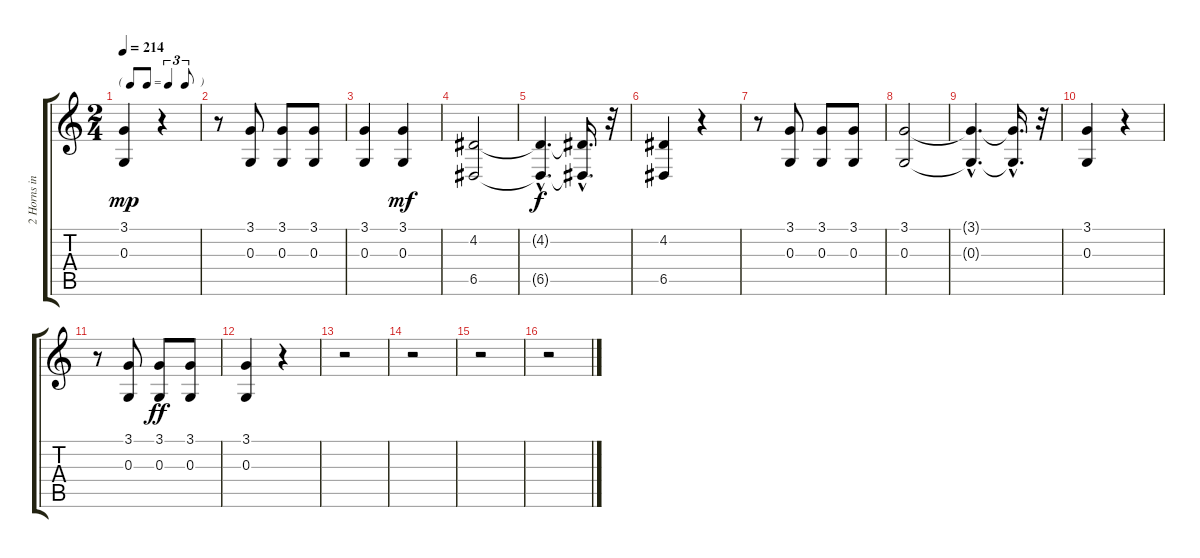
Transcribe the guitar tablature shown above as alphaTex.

\track ("2 Horns in Eb" "2 Horns in") {instrument frenchhorn}
\staff {score tabs}
\tuning (E4 B3 G3 D3 A2 E2) {hide}
\ts (2 4)
\tf triplet8th
\tempo 214
\clef g2
\ks c
(3.1 0.3).4{dy mp} r.4 |
r.8 (3.1 0.3).8 (3.1 0.3).8 (3.1 0.3).8 |
(3.1 0.3).4 (3.1 0.3).4{dy mf} |
(4.2 6.5).2 |
(4.2{hac t} 6.5{hac t}).4{d dy f} (4.2{hac t} 6.5{hac t}).16{d} r.32 |
(4.2 6.5).4 r.4 |
r.8 (3.1 0.3).8 (3.1 0.3).8 (3.1 0.3).8 |
(3.1 0.3).2 |
(3.1{hac t} 0.3{hac t}).4{d} (3.1{hac t} 0.3{hac t}).16{d} r.32 |
(3.1 0.3).4 r.4 |
r.8 (3.1 0.3).8 (3.1 0.3).8{dy ff} (3.1 0.3).8 |
(3.1 0.3).4 r.4 |
r.2 |
r.2 |
r.2 |
r.2
